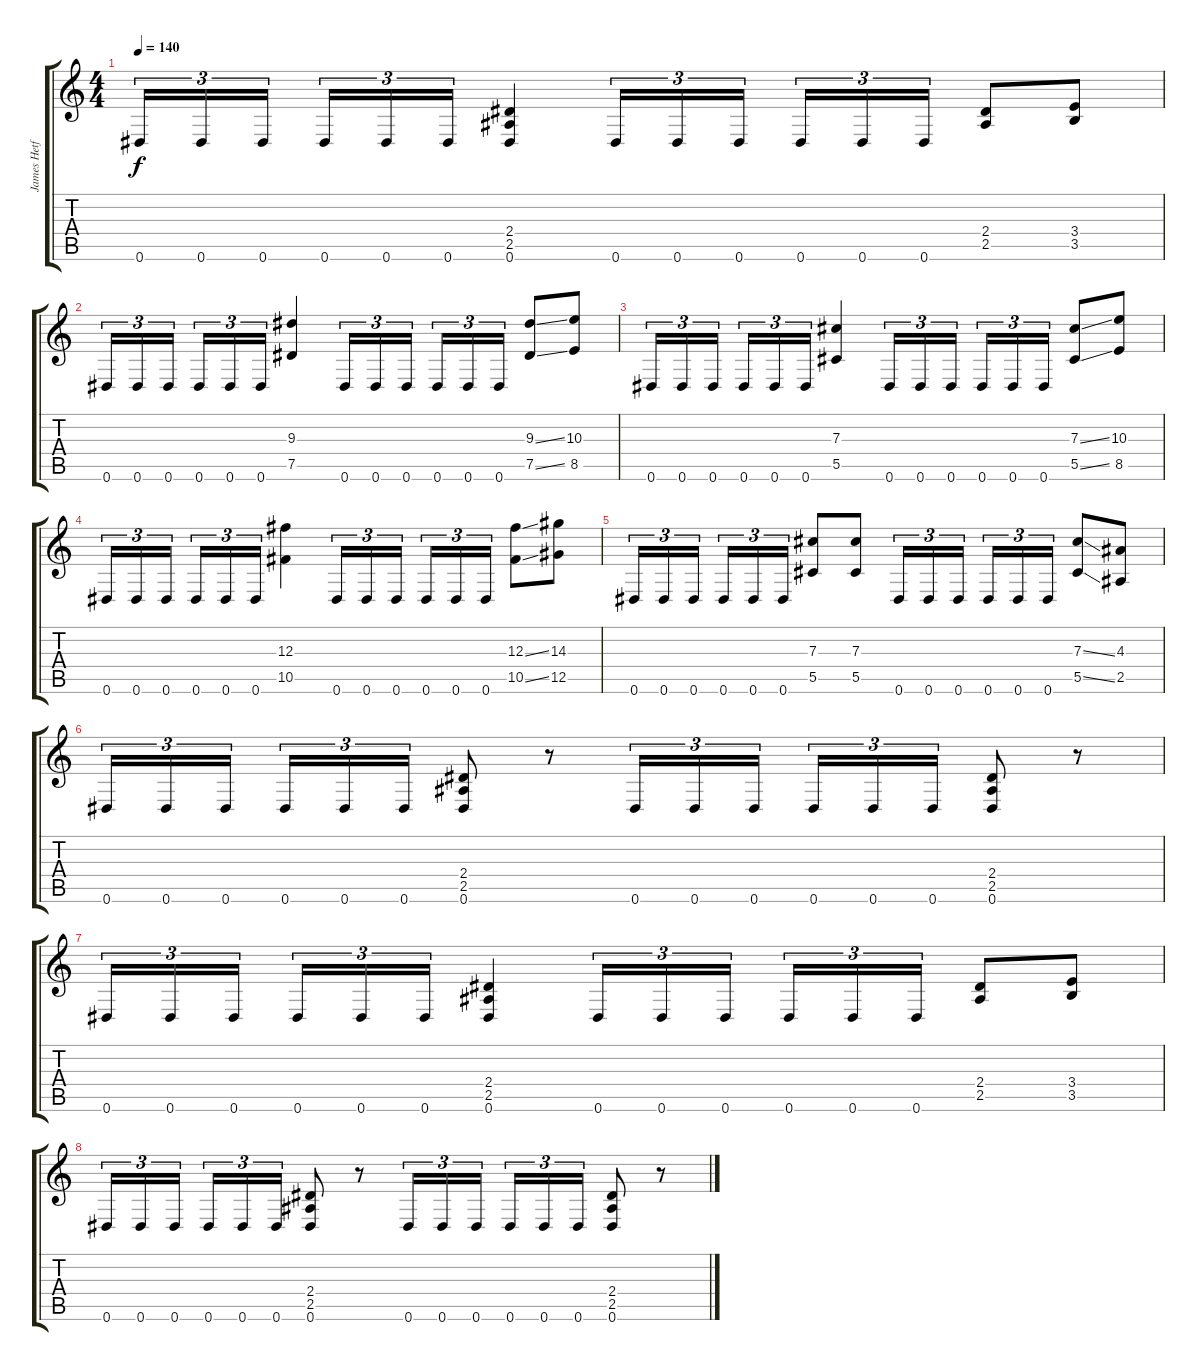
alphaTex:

\track ("James Hetfield" "James Hetf") {instrument electricguitarclean}
\staff {score tabs}
\tuning (Eb4 Bb3 Gb3 Db3 Ab2 Eb2) {hide}
\ts (4 4)
\tempo 140
\clef g2
\ks c
0.6.16{tu (3 2) dy f} 0.6.16{tu (3 2)} 0.6.16{tu (3 2)} 0.6.16{tu (3 2)} 0.6.16{tu (3 2)} 0.6.16{tu (3 2)} (2.4 2.5 0.6).4 0.6.16{tu (3 2)} 0.6.16{tu (3 2)} 0.6.16{tu (3 2)} 0.6.16{tu (3 2)} 0.6.16{tu (3 2)} 0.6.16{tu (3 2)} (2.4 2.5).8 (3.4 3.5).8 |
0.6.16{tu (3 2)} 0.6.16{tu (3 2)} 0.6.16{tu (3 2)} 0.6.16{tu (3 2)} 0.6.16{tu (3 2)} 0.6.16{tu (3 2)} (9.3 7.5).4 0.6.16{tu (3 2)} 0.6.16{tu (3 2)} 0.6.16{tu (3 2)} 0.6.16{tu (3 2)} 0.6.16{tu (3 2)} 0.6.16{tu (3 2)} (9.3{ss} 7.5{ss}).8 (10.3 8.5).8 |
0.6.16{tu (3 2)} 0.6.16{tu (3 2)} 0.6.16{tu (3 2)} 0.6.16{tu (3 2)} 0.6.16{tu (3 2)} 0.6.16{tu (3 2)} (7.3 5.5).4 0.6.16{tu (3 2)} 0.6.16{tu (3 2)} 0.6.16{tu (3 2)} 0.6.16{tu (3 2)} 0.6.16{tu (3 2)} 0.6.16{tu (3 2)} (7.3{ss} 5.5{ss}).8 (10.3 8.5).8 |
0.6.16{tu (3 2)} 0.6.16{tu (3 2)} 0.6.16{tu (3 2)} 0.6.16{tu (3 2)} 0.6.16{tu (3 2)} 0.6.16{tu (3 2)} (12.3 10.5).4 0.6.16{tu (3 2)} 0.6.16{tu (3 2)} 0.6.16{tu (3 2)} 0.6.16{tu (3 2)} 0.6.16{tu (3 2)} 0.6.16{tu (3 2)} (12.3{ss} 10.5{ss}).8 (14.3 12.5).8 |
0.6.16{tu (3 2)} 0.6.16{tu (3 2)} 0.6.16{tu (3 2)} 0.6.16{tu (3 2)} 0.6.16{tu (3 2)} 0.6.16{tu (3 2)} (7.3 5.5).8 (7.3 5.5).8 0.6.16{tu (3 2)} 0.6.16{tu (3 2)} 0.6.16{tu (3 2)} 0.6.16{tu (3 2)} 0.6.16{tu (3 2)} 0.6.16{tu (3 2)} (7.3{ss} 5.5{ss}).8 (4.3 2.5).8 |
0.6.16{tu (3 2)} 0.6.16{tu (3 2)} 0.6.16{tu (3 2)} 0.6.16{tu (3 2)} 0.6.16{tu (3 2)} 0.6.16{tu (3 2)} (2.4 2.5 0.6).8 r.8 0.6.16{tu (3 2)} 0.6.16{tu (3 2)} 0.6.16{tu (3 2)} 0.6.16{tu (3 2)} 0.6.16{tu (3 2)} 0.6.16{tu (3 2)} (2.4 2.5 0.6).8 r.8 |
0.6.16{tu (3 2)} 0.6.16{tu (3 2)} 0.6.16{tu (3 2)} 0.6.16{tu (3 2)} 0.6.16{tu (3 2)} 0.6.16{tu (3 2)} (2.4 2.5 0.6).4 0.6.16{tu (3 2)} 0.6.16{tu (3 2)} 0.6.16{tu (3 2)} 0.6.16{tu (3 2)} 0.6.16{tu (3 2)} 0.6.16{tu (3 2)} (2.4 2.5).8 (3.4 3.5).8 |
0.6.16{tu (3 2)} 0.6.16{tu (3 2)} 0.6.16{tu (3 2)} 0.6.16{tu (3 2)} 0.6.16{tu (3 2)} 0.6.16{tu (3 2)} (2.4 2.5 0.6).8 r.8 0.6.16{tu (3 2)} 0.6.16{tu (3 2)} 0.6.16{tu (3 2)} 0.6.16{tu (3 2)} 0.6.16{tu (3 2)} 0.6.16{tu (3 2)} (2.4 2.5 0.6).8 r.8
